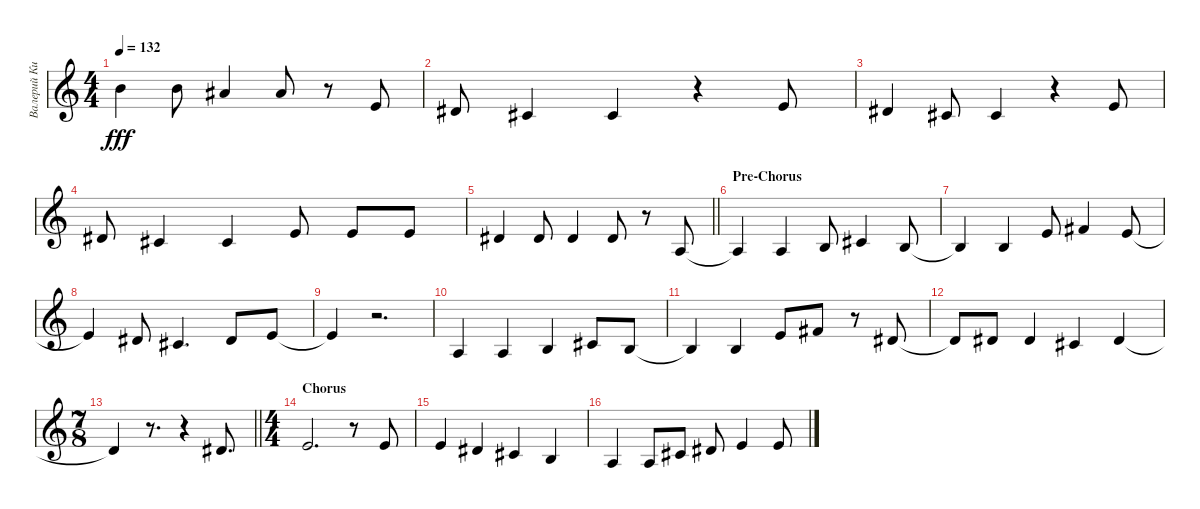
\track ("Валерий Кипелов" "Валерий Ки") {instrument altosax}
\staff {score}
\tuning (E4 B3 G3 D3 A2 E2 B1) {hide}
\ts (4 4)
\tempo 132
\clef g2
\ks c
7.1.4{dy fff} 7.1.8 6.1.4 6.1.8 r.8 0.1.8 |
4.2.8 2.2.4 2.2.4 r.4 0.1.8 |
4.2.4 2.2.8 2.2.4 r.4 0.1.8 |
4.2.8 2.2.4 2.2.4 0.1.8 0.1.8 0.1.8 |
\barLineRight lightlight
4.2.4 4.2.8 4.2.4 4.2.8 r.8 2.3.8 |
\section ("" "Pre-Chorus")
2.3{t}.4 2.3.4 0.2.8 2.2.4 0.2.8 |
0.2{t}.4 0.2.4 0.1.8 2.1.4 0.1.8 |
0.1{t}.4 4.2.8 2.2.4{d} 4.2.8 0.1.8 |
0.1{t}.4 r.2{d} |
2.3.4 2.3.4 0.2.4 2.2.8 0.2.8 |
0.2{t}.4 0.2.4 0.1.8 2.1.8 r.8 4.2.8 |
4.2{t}.8 4.2.8 4.2.4 2.2.4 4.2.4 |
\ts (7 8)
\barLineRight lightlight
4.2{t}.4 r.8{d} r.4 4.2.8{d} |
\ts (4 4)
\section ("" "Chorus")
0.1.2{d} r.8 0.1.8 |
0.1.4 4.2.4 2.2.4 0.2.4 |
2.3.4 2.3.8 2.2.8 4.2.8 0.1.4 0.1.8
